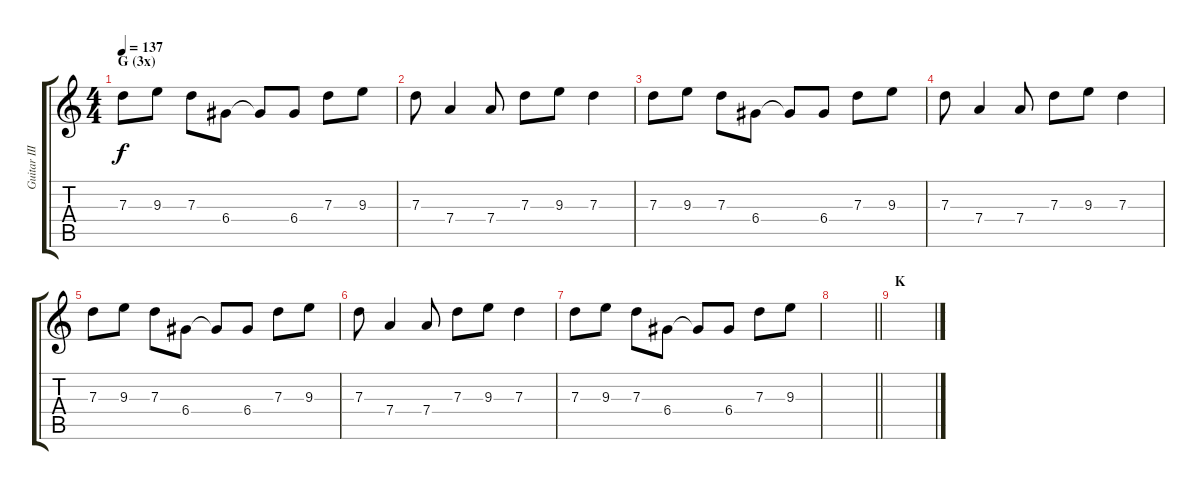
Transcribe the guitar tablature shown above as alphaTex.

\track ("Guitar III" "Guitar III") {instrument overdrivenguitar}
\staff {score tabs}
\tuning (E4 B3 G3 D3 A2 E2) {hide}
\ts (4 4)
\section ("" "G (3x)")
\tempo 137
\clef g2
\ks c
7.3.8{dy f} 9.3.8 7.3.8 6.4.8 6.4{t}.8 6.4.8 7.3.8 9.3.8 |
7.3.8 7.4.4 7.4.8 7.3.8 9.3.8 7.3.4 |
7.3.8 9.3.8 7.3.8 6.4.8 6.4{t}.8 6.4.8 7.3.8 9.3.8 |
7.3.8 7.4.4 7.4.8 7.3.8 9.3.8 7.3.4 |
7.3.8 9.3.8 7.3.8 6.4.8 6.4{t}.8 6.4.8 7.3.8 9.3.8 |
7.3.8 7.4.4 7.4.8 7.3.8 9.3.8 7.3.4 |
7.3.8 9.3.8 7.3.8 6.4.8 6.4{t}.8 6.4.8 7.3.8 9.3.8 |
\barLineRight lightlight
|
\section ("" "K")
